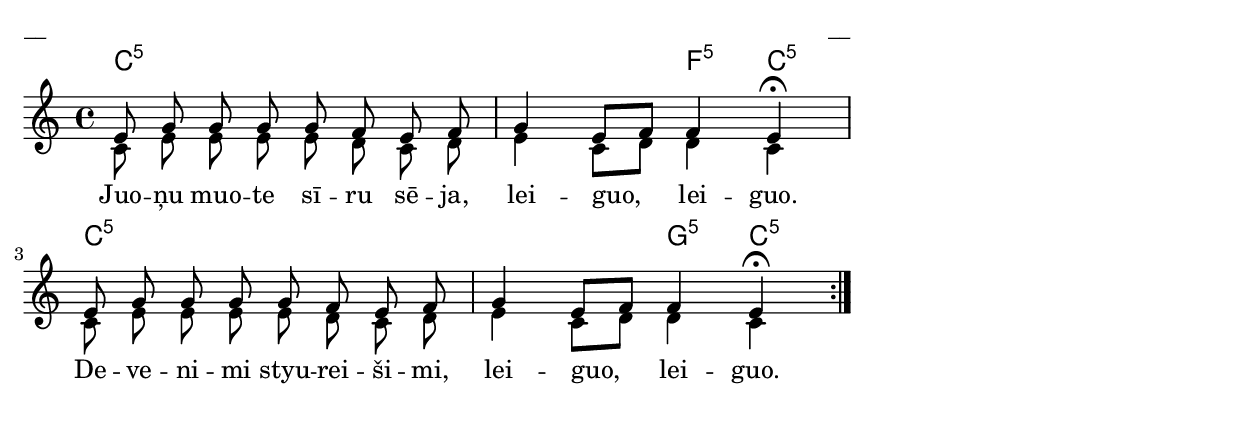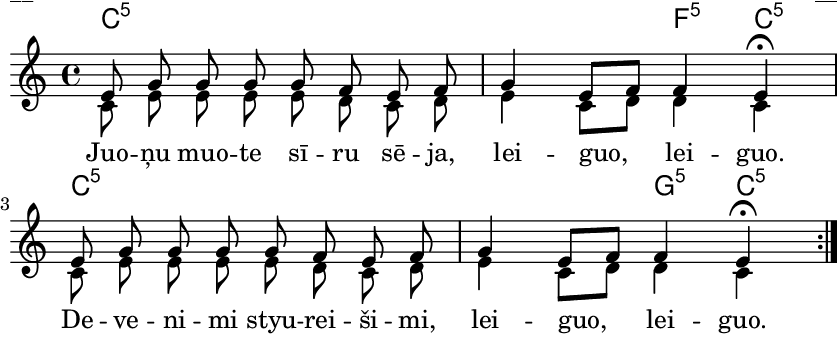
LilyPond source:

\version "2.13.18"
#(ly:set-option 'crop #t)

% \header {
%    title = "Juoņu muote sīru sēja"
% }
% Katrīna Riekstiņa, #61 (Dziga)
\paper {
line-width = 14\cm
left-margin = 0.4\cm
between-system-padding = 0.1\cm
between-system-space = 0.1\cm
}
\layout {
indent = #0
ragged-last = ##f
}


voiceA = \relative c' {
\clef "treble"
\key c \major
\time 4/4
\repeat volta 2 {
\time 4/4
e8 g g g g f e f | g4 e8[ f] f4 e\fermata |
e8 g g g g f e f | g4 e8[ f] f4 e\fermata
}
} 

voiceB = \relative c' {
\clef "treble"
\key c \major
\time 4/4
\repeat volta 2 {
\time 4/4
c8 e e e e d c d | e4 c8[ d] d4 c |
c8 e e e e d c d | e4 c8[ d] d4 c
}
} 


lyricA = \lyricmode {
Juo -- ņu muo -- te sī -- ru sē -- ja, 
lei -- guo, lei -- guo. 
De -- ve -- ni -- mi styu -- rei -- ši -- mi, 
lei -- guo, lei -- guo.
}

chordsA = \chordmode {
\time 4/4
c1:5 | c2:5 f4:5 c4:5 | 
c1:5 | c2:5 g4:5 c4:5 |
}

fullScore = <<
\new ChordNames { 
\set chordChanges = ##t
\chordsA 
}
\new Staff {
<<
\new Voice = "voiceA" { \voiceOne \autoBeamOff \voiceA }
\new Voice = "voiceB" { \voiceTwo \autoBeamOff \voiceB }
\new Lyrics \lyricsto "voiceA" \lyricA
>>
}
>>

\score {
\fullScore
\header { piece = "__" opus = "__" }
}
\markup { \with-color #(x11-color 'white) \sans \smaller "__" }
\score {
\unfoldRepeats
\fullScore
\midi {
\context { \Staff \remove "Staff_performer" }
\context { \Voice \consists "Staff_performer" }
}
}


